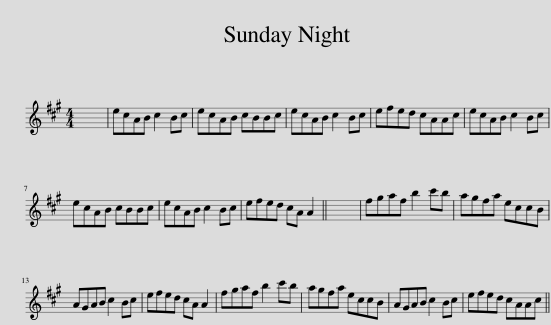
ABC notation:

X:1
L:1/8
M:4/4
I:linebreak $
K:A
V:1 treble
V:1
 x8 | ecAB c2 Bc | ecAB cBBc | ecAB c2 Bc | efed cAAc | %5
 ecAB c2 Bc |$ ecAB cBBc | ecAB c2 Bc | efed cA A2 || x8 | %10
 fgaf b2 c'b | agfa eccB |$ AGAB c2 Bc | efed cA A2 | fgaf b2 c'b | %15
 agfa eccB | AGAB c2 Bc | efed cAAc || %18
